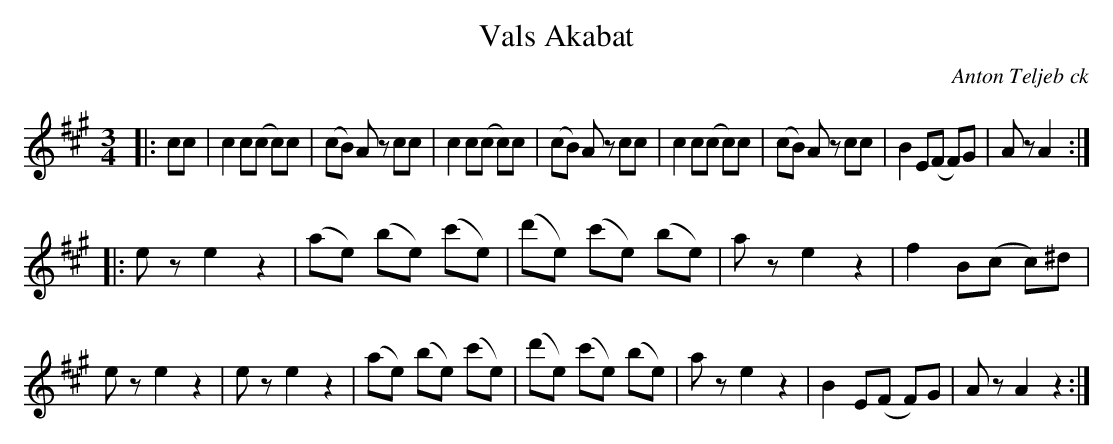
X:1
T:Vals Akabat
C: Anton Teljeb ck
M:3/4
L:1/8
K:A
|:cc |c2 c(c c)c | (cB) Az cc | c2 c(c c)c | (cB) Az cc |c2 c(c c)c | (cB) Az cc | B2 E(F F)G | Az A2 :|
|: ez e2z2 | (ae) (be) (c'e) | (d'e) (c'e) (be) | az e2z2 | f2 B(c c)^d | ez e2z2 | ez e2z2 | (ae) (be) (c'e) | (d'e) (c'e) (be) | az e2z2 | B2 E(F F)G | Az A2z2 :|
